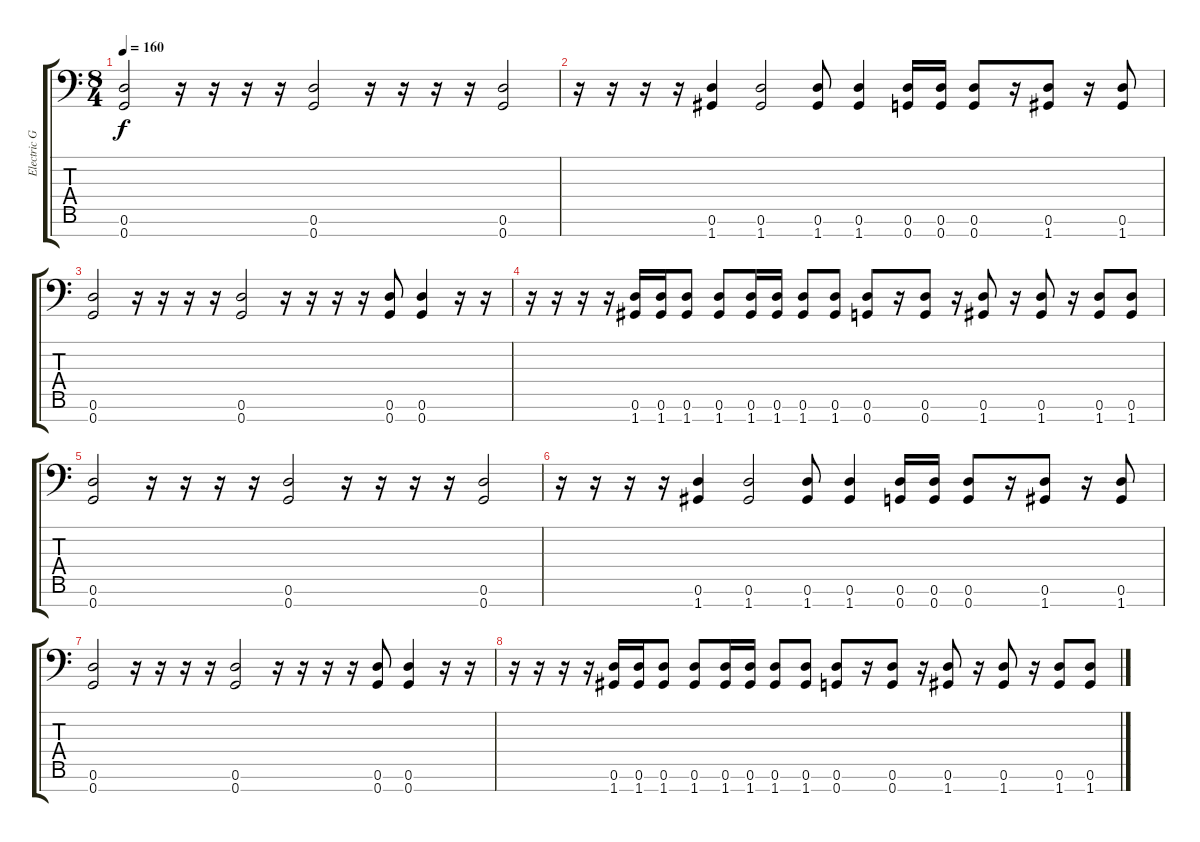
\track ("Electric Guitar" "Electric G") {instrument distortionguitar}
\staff {score tabs}
\tuning (D4 A3 F3 C3 G2 D2 G1) {hide}
\ts (8 4)
\tempo 160
\clef f4
\ks c
(0.6 0.7).2{dy f} r.16 r.16 r.16 r.16 (0.6 0.7).2 r.16 r.16 r.16 r.16 (0.6 0.7).2 |
r.16 r.16 r.16 r.16 (0.6 1.7).4 (0.6 1.7).2 (0.6 1.7).8 (0.6 1.7).4 (0.6 0.7).16 (0.6 0.7).16 (0.6 0.7).8 r.16 (0.6 1.7).8 r.16 (0.6 1.7).8 |
(0.6 0.7).2 r.16 r.16 r.16 r.16 (0.6 0.7).2 r.16 r.16 r.16 r.16 (0.6 0.7).8 (0.6 0.7).4 r.16 r.16 |
r.16 r.16 r.16 r.16 (0.6 1.7).16 (0.6 1.7).16 (0.6 1.7).8 (0.6 1.7).8 (0.6 1.7).16 (0.6 1.7).16 (0.6 1.7).8 (0.6 1.7).8 (0.6 0.7).8 r.16 (0.6 0.7).8 r.16 (0.6 1.7).8 r.16 (0.6 1.7).8 r.16 (0.6 1.7).8 (0.6 1.7).8 |
(0.6 0.7).2 r.16 r.16 r.16 r.16 (0.6 0.7).2 r.16 r.16 r.16 r.16 (0.6 0.7).2 |
r.16 r.16 r.16 r.16 (0.6 1.7).4 (0.6 1.7).2 (0.6 1.7).8 (0.6 1.7).4 (0.6 0.7).16 (0.6 0.7).16 (0.6 0.7).8 r.16 (0.6 1.7).8 r.16 (0.6 1.7).8 |
(0.6 0.7).2 r.16 r.16 r.16 r.16 (0.6 0.7).2 r.16 r.16 r.16 r.16 (0.6 0.7).8 (0.6 0.7).4 r.16 r.16 |
r.16 r.16 r.16 r.16 (0.6 1.7).16 (0.6 1.7).16 (0.6 1.7).8 (0.6 1.7).8 (0.6 1.7).16 (0.6 1.7).16 (0.6 1.7).8 (0.6 1.7).8 (0.6 0.7).8 r.16 (0.6 0.7).8 r.16 (0.6 1.7).8 r.16 (0.6 1.7).8 r.16 (0.6 1.7).8 (0.6 1.7).8
